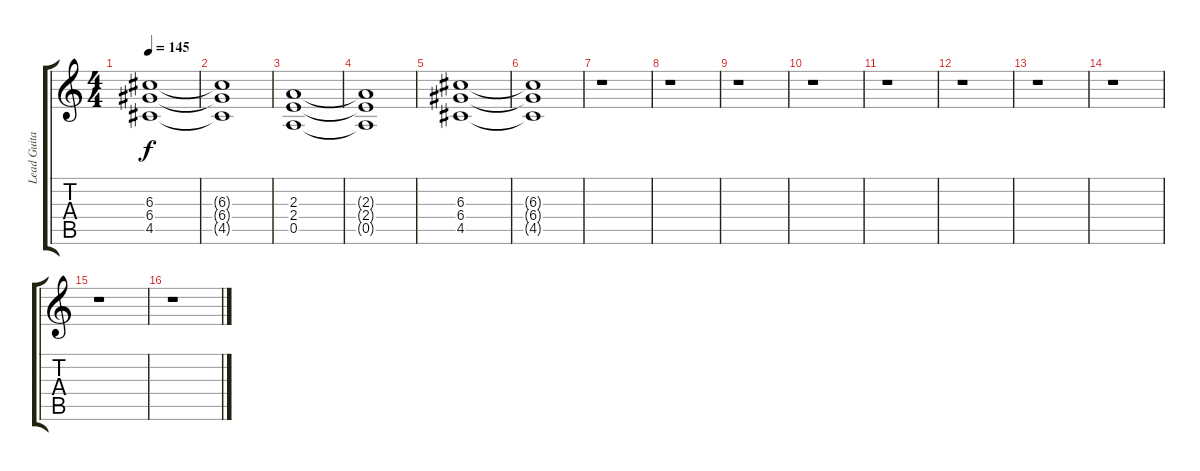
\track ("Lead Guitar" "Lead Guita") {instrument distortionguitar}
\staff {score tabs}
\tuning (E4 B3 G3 D3 A2 E2) {hide}
\ts (4 4)
\tempo 145
\clef g2
\ks c
(6.3 6.4 4.5).1{dy f} |
(6.3{t} 6.4{t} 4.5{t}).1 |
(2.3 2.4 0.5).1 |
(2.3{t} 2.4{t} 0.5{t}).1 |
(6.3 6.4 4.5).1 |
(6.3{t} 6.4{t} 4.5{t}).1 |
r.1 |
r.1 |
r.1 |
r.1 |
r.1 |
r.1 |
r.1 |
r.1 |
r.1 |
r.1
